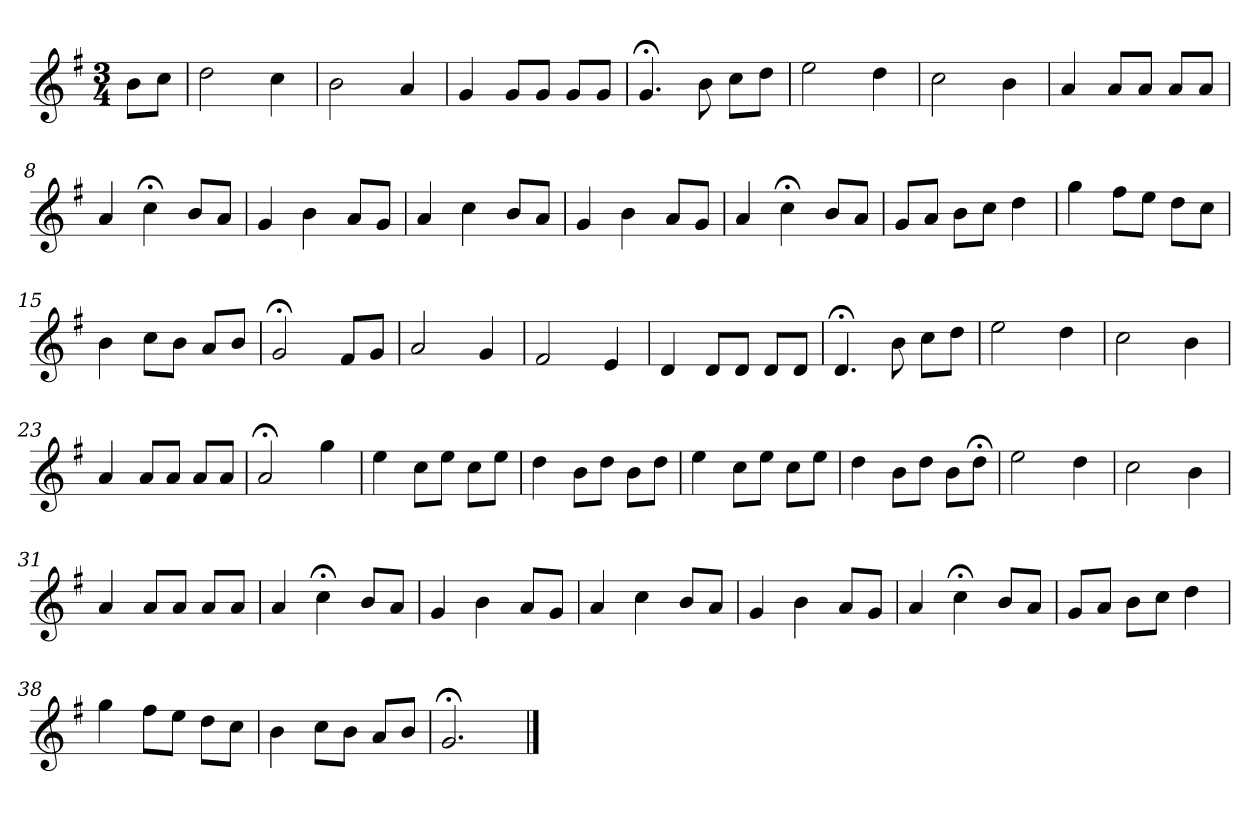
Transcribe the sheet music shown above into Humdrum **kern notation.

**kern
*part1
*staff1
*k[f#]
*G:
*M3/4
*MM120
=
8bL
8ccJ
=1
2dd
4cc
=2
2b
4a
=3
4g
8gL
8gJ
8gL
8gJ
=4
4.g;<
8b
8ccL
8ddJ
=5
2ee
4dd
=6
2cc
4b
=7
4a
8aL
8aJ
8aL
8aJ
=8
4a
4cc;<
8bL
8aJ
=9
4g
4b
8aL
8gJ
=10
4a
4cc
8bL
8aJ
=11
4g
4b
8aL
8gJ
=12
4a
4cc;<
8bL
8aJ
=13
8gL
8aJ
8bL
8ccJ
4dd
=14
4gg
8ff#L
8eeJ
8ddL
8ccJ
=15
4b
8ccL
8bJ
8aL
8bJ
=16
2g;<
8f#L
8gJ
=17
2a
4g
=18
2f#
4e
=19
4d
8dL
8dJ
8dL
8dJ
=20
4.d;<
8b
8ccL
8ddJ
=21
2ee
4dd
=22
2cc
4b
=23
4a
8aL
8aJ
8aL
8aJ
=24
2a;<
4gg
=25
4ee
8ccL
8eeJ
8ccL
8eeJ
=26
4dd
8bL
8ddJ
8bL
8ddJ
=27
4ee
8ccL
8eeJ
8ccL
8eeJ
=28
4dd
8bL
8ddJ
8bL
8dd;<J
=29
2ee
4dd
=30
2cc
4b
=31
4a
8aL
8aJ
8aL
8aJ
=32
4a
4cc;<
8bL
8aJ
=33
4g
4b
8aL
8gJ
=34
4a
4cc
8bL
8aJ
=35
4g
4b
8aL
8gJ
=36
4a
4cc;<
8bL
8aJ
=37
8gL
8aJ
8bL
8ccJ
4dd
=38
4gg
8ff#L
8eeJ
8ddL
8ccJ
=39
4b
8ccL
8bJ
8aL
8bJ
=40
2.g;<
==
*-
